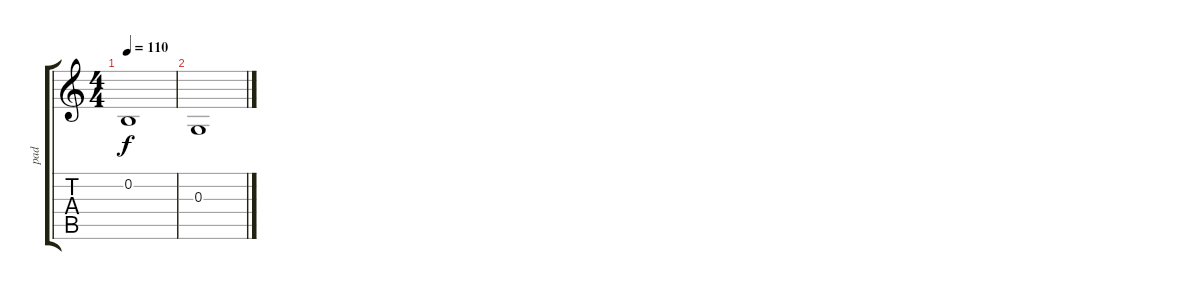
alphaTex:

\track ("pad" "pad") {instrument drawbarorgan}
\staff {score tabs}
\tuning (E4 B3 G3 D3 A2 E2) {hide}
\ts (4 4)
\tempo 110
\clef g2
\ks c
0.2.1{dy f volume 0} |
0.3.1
